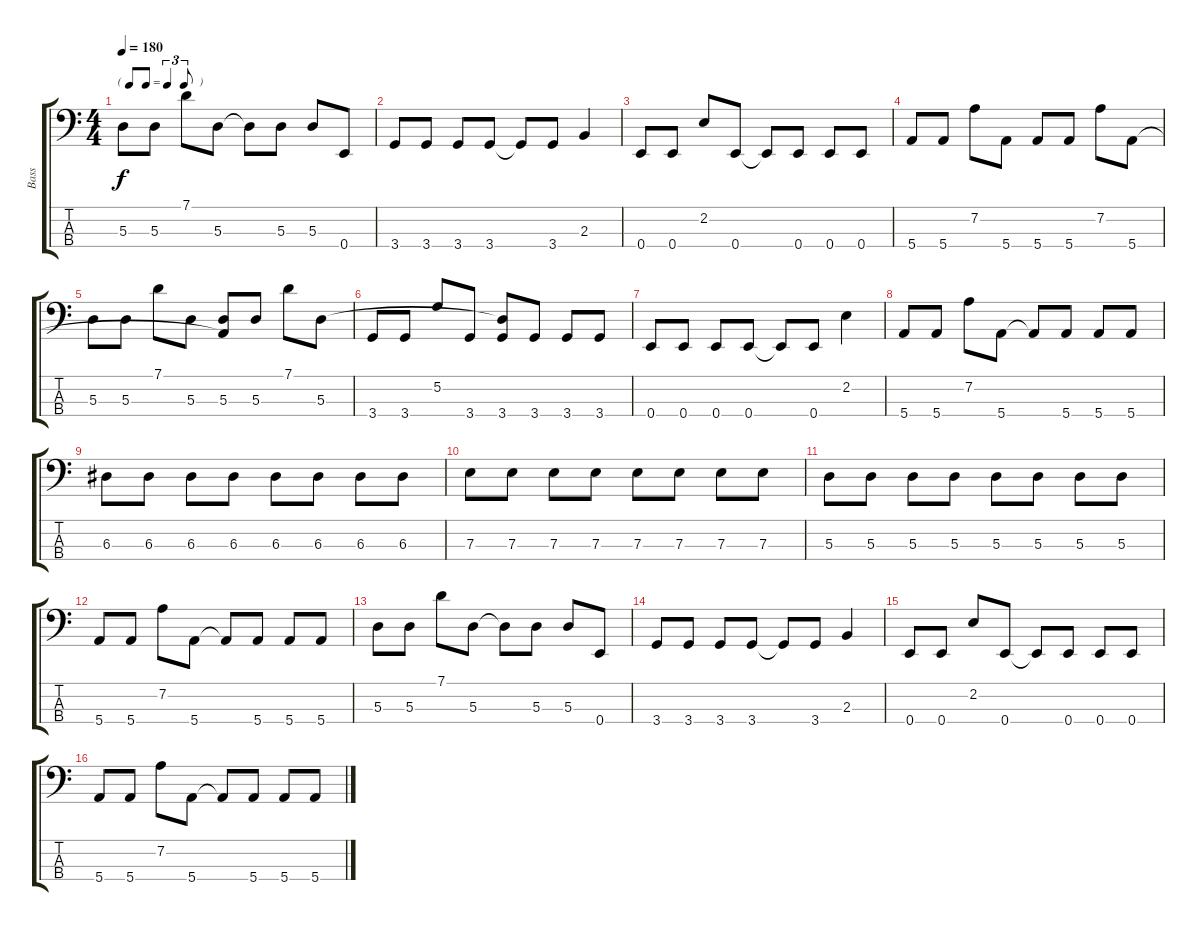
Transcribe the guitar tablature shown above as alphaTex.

\track ("Bass" "Bass") {instrument electricbassfinger}
\staff {score tabs}
\tuning (G2 D2 A1 E1) {hide}
\ts (4 4)
\tf triplet8th
\tempo 180
\clef f4
\ks c
5.3.8{dy f} 5.3.8 7.1.8 5.3.8 5.3{t}.8 5.3.8 5.3.8 0.4.8 |
3.4.8 3.4.8 3.4.8 3.4.8 3.4{t}.8 3.4.8 2.3.4 |
0.4.8 0.4.8 2.2.8 0.4.8 0.4{t}.8 0.4.8 0.4.8 0.4.8 |
5.4.8 5.4.8 7.2.8 5.4.8 5.4.8 5.4.8 7.2.8 5.4.8 |
5.3.8 5.3.8 7.1.8 5.3.8 (5.3 5.4{t}).8 5.3.8 7.1.8 5.3.8 |
3.4.8 3.4.8 5.2.8 3.4.8 (5.3{t} 3.4).8 3.4.8 3.4.8 3.4.8 |
0.4.8 0.4.8 0.4.8 0.4.8 0.4{t}.8 0.4.8 2.2.4 |
5.4.8 5.4.8 7.2.8 5.4.8 5.4{t}.8 5.4.8 5.4.8 5.4.8 |
6.3.8 6.3.8 6.3.8 6.3.8 6.3.8 6.3.8 6.3.8 6.3.8 |
7.3.8 7.3.8 7.3.8 7.3.8 7.3.8 7.3.8 7.3.8 7.3.8 |
5.3.8 5.3.8 5.3.8 5.3.8 5.3.8 5.3.8 5.3.8 5.3.8 |
5.4.8 5.4.8 7.2.8 5.4.8 5.4{t}.8 5.4.8 5.4.8 5.4.8 |
5.3.8 5.3.8 7.1.8 5.3.8 5.3{t}.8 5.3.8 5.3.8 0.4.8 |
3.4.8 3.4.8 3.4.8 3.4.8 3.4{t}.8 3.4.8 2.3.4 |
0.4.8 0.4.8 2.2.8 0.4.8 0.4{t}.8 0.4.8 0.4.8 0.4.8 |
5.4.8 5.4.8 7.2.8 5.4.8 5.4{t}.8 5.4.8 5.4.8 5.4.8
